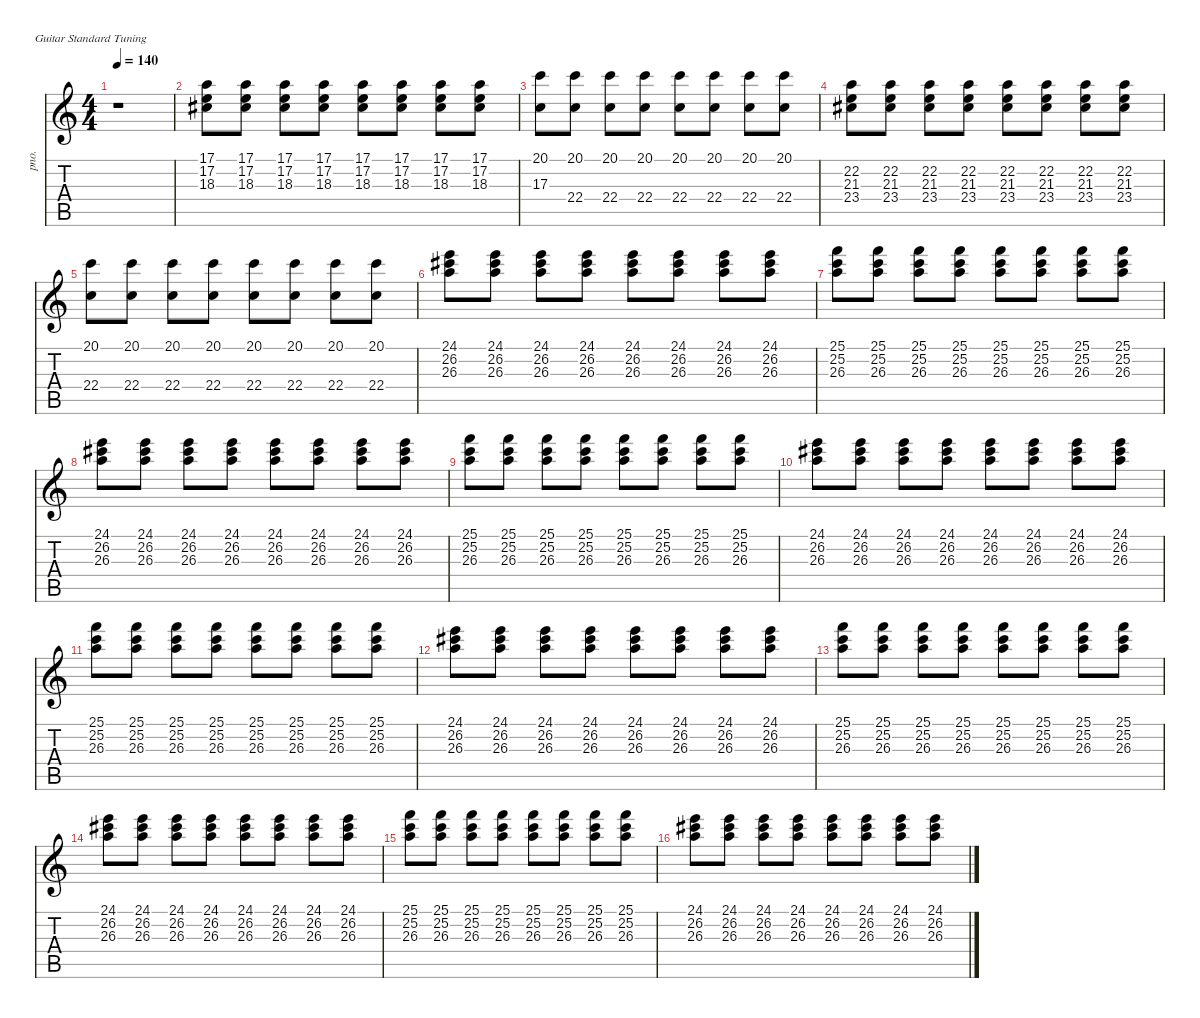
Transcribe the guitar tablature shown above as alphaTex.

\defaultSystemsLayout 4
\hideDynamics
\bracketExtendMode nobrackets
\otherSystemsTrackNameOrientation horizontal
\track ("Piano" "pno.") {instrument acousticgrandpiano}
\staff {score tabs}
\tuning (E4 B3 G3 D3 A2 E2)
\ts (4 4)
\tempo 140
\clef g2
\ks c
r.1{dy f} |
(17.1 17.2 18.3{acc #}).8 (17.1 17.2 18.3{acc #}).8 (17.1 17.2 18.3{acc #}).8 (17.1 17.2 18.3{acc #}).8 (17.1 17.2 18.3{acc #}).8 (17.1 17.2 18.3{acc #}).8 (17.1 17.2 18.3{acc #}).8 (17.1 17.2 18.3{acc #}).8 |
(20.1 17.3).8 (20.1 22.4).8 (20.1 22.4).8 (20.1 22.4).8 (20.1 22.4).8 (20.1 22.4).8 (20.1 22.4).8 (20.1 22.4).8 |
(22.2 21.3 23.4{acc #}).8 (22.2 21.3 23.4{acc #}).8 (22.2 21.3 23.4{acc #}).8 (22.2 21.3 23.4{acc #}).8 (22.2 21.3 23.4{acc #}).8 (22.2 21.3 23.4{acc #}).8 (22.2 21.3 23.4{acc #}).8 (22.2 21.3 23.4{acc #}).8 |
(20.1 22.4).8 (20.1 22.4).8 (20.1 22.4).8 (20.1 22.4).8 (20.1 22.4).8 (20.1 22.4).8 (20.1 22.4).8 (20.1 22.4).8 |
(24.1 26.2{acc #} 26.3).8 (24.1 26.2{acc #} 26.3).8 (24.1 26.2{acc #} 26.3).8 (24.1 26.2{acc #} 26.3).8 (24.1 26.2{acc #} 26.3).8 (24.1 26.2{acc #} 26.3).8 (24.1 26.2{acc #} 26.3).8 (24.1 26.2{acc #} 26.3).8 |
(25.1 25.2 26.3).8 (25.1 25.2 26.3).8 (25.1 25.2 26.3).8 (25.1 25.2 26.3).8 (25.1 25.2 26.3).8 (25.1 25.2 26.3).8 (25.1 25.2 26.3).8 (25.1 25.2 26.3).8 |
(24.1 26.2{acc #} 26.3).8 (24.1 26.2{acc #} 26.3).8 (24.1 26.2{acc #} 26.3).8 (24.1 26.2{acc #} 26.3).8 (24.1 26.2{acc #} 26.3).8 (24.1 26.2{acc #} 26.3).8 (24.1 26.2{acc #} 26.3).8 (24.1 26.2{acc #} 26.3).8 |
(25.1 25.2 26.3).8 (25.1 25.2 26.3).8 (25.1 25.2 26.3).8 (25.1 25.2 26.3).8 (25.1 25.2 26.3).8 (25.1 25.2 26.3).8 (25.1 25.2 26.3).8 (25.1 25.2 26.3).8 |
(24.1 26.2{acc #} 26.3).8 (24.1 26.2{acc #} 26.3).8 (24.1 26.2{acc #} 26.3).8 (24.1 26.2{acc #} 26.3).8 (24.1 26.2{acc #} 26.3).8 (24.1 26.2{acc #} 26.3).8 (24.1 26.2{acc #} 26.3).8 (24.1 26.2{acc #} 26.3).8 |
(25.1 25.2 26.3).8 (25.1 25.2 26.3).8 (25.1 25.2 26.3).8 (25.1 25.2 26.3).8 (25.1 25.2 26.3).8 (25.1 25.2 26.3).8 (25.1 25.2 26.3).8 (25.1 25.2 26.3).8 |
(24.1 26.2{acc #} 26.3).8 (24.1 26.2{acc #} 26.3).8 (24.1 26.2{acc #} 26.3).8 (24.1 26.2{acc #} 26.3).8 (24.1 26.2{acc #} 26.3).8 (24.1 26.2{acc #} 26.3).8 (24.1 26.2{acc #} 26.3).8 (24.1 26.2{acc #} 26.3).8 |
(25.1 25.2 26.3).8 (25.1 25.2 26.3).8 (25.1 25.2 26.3).8 (25.1 25.2 26.3).8 (25.1 25.2 26.3).8 (25.1 25.2 26.3).8 (25.1 25.2 26.3).8 (25.1 25.2 26.3).8 |
(24.1 26.2{acc #} 26.3).8 (24.1 26.2{acc #} 26.3).8 (24.1 26.2{acc #} 26.3).8 (24.1 26.2{acc #} 26.3).8 (24.1 26.2{acc #} 26.3).8 (24.1 26.2{acc #} 26.3).8 (24.1 26.2{acc #} 26.3).8 (24.1 26.2{acc #} 26.3).8 |
(25.1 25.2 26.3).8 (25.1 25.2 26.3).8 (25.1 25.2 26.3).8 (25.1 25.2 26.3).8 (25.1 25.2 26.3).8 (25.1 25.2 26.3).8 (25.1 25.2 26.3).8 (25.1 25.2 26.3).8 |
(24.1 26.2{acc #} 26.3).8 (24.1 26.2{acc #} 26.3).8 (24.1 26.2{acc #} 26.3).8 (24.1 26.2{acc #} 26.3).8 (24.1 26.2{acc #} 26.3).8 (24.1 26.2{acc #} 26.3).8 (24.1 26.2{acc #} 26.3).8 (24.1 26.2{acc #} 26.3).8
